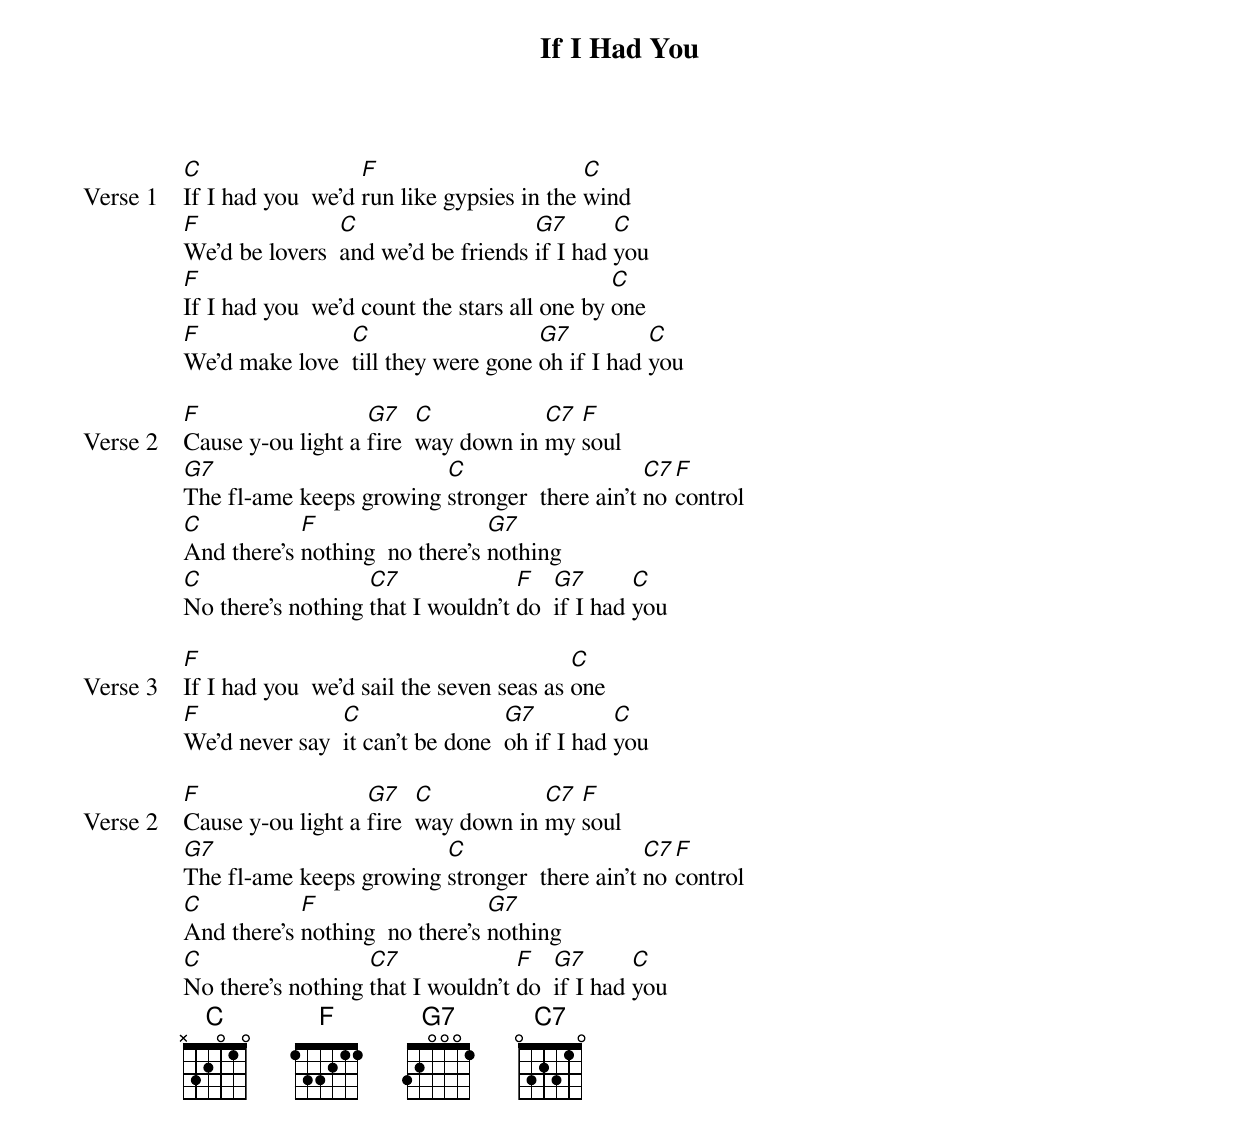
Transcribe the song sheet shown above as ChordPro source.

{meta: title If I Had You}
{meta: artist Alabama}
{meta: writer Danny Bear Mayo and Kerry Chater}

{start_of_verse: Verse 1}
[C]If I had you  we'd [F]run like gypsies in the [C]wind
[F]We'd be lovers  [C]and we'd be friends [G7]if I had [C]you
[F]If I had you  we'd count the stars all one by [C]one
[F]We'd make love  [C]till they were gone [G7]oh if I had [C]you
{end_of_verse}

{start_of_verse: Verse 2}
[F]Cause y-ou light a [G7]fire  [C]way down in [C7]my [F]soul
[G7]The fl-ame keeps growing [C]stronger  there ain't [C7]no [F]control
[C]And there's [F]nothing  no there's [G7]nothing
[C]No there's nothing [C7]that I wouldn't [F]do  [G7]if I had [C]you
{end_of_verse}

{start_of_verse: Verse 3}
[F]If I had you  we'd sail the seven seas as [C]one
[F]We'd never say  [C]it can't be done  [G7]oh if I had [C]you
{end_of_verse}

{start_of_verse: Verse 2}
[F]Cause y-ou light a [G7]fire  [C]way down in [C7]my [F]soul
[G7]The fl-ame keeps growing [C]stronger  there ain't [C7]no [F]control
[C]And there's [F]nothing  no there's [G7]nothing
[C]No there's nothing [C7]that I wouldn't [F]do  [G7]if I had [C]you
{end_of_verse}
